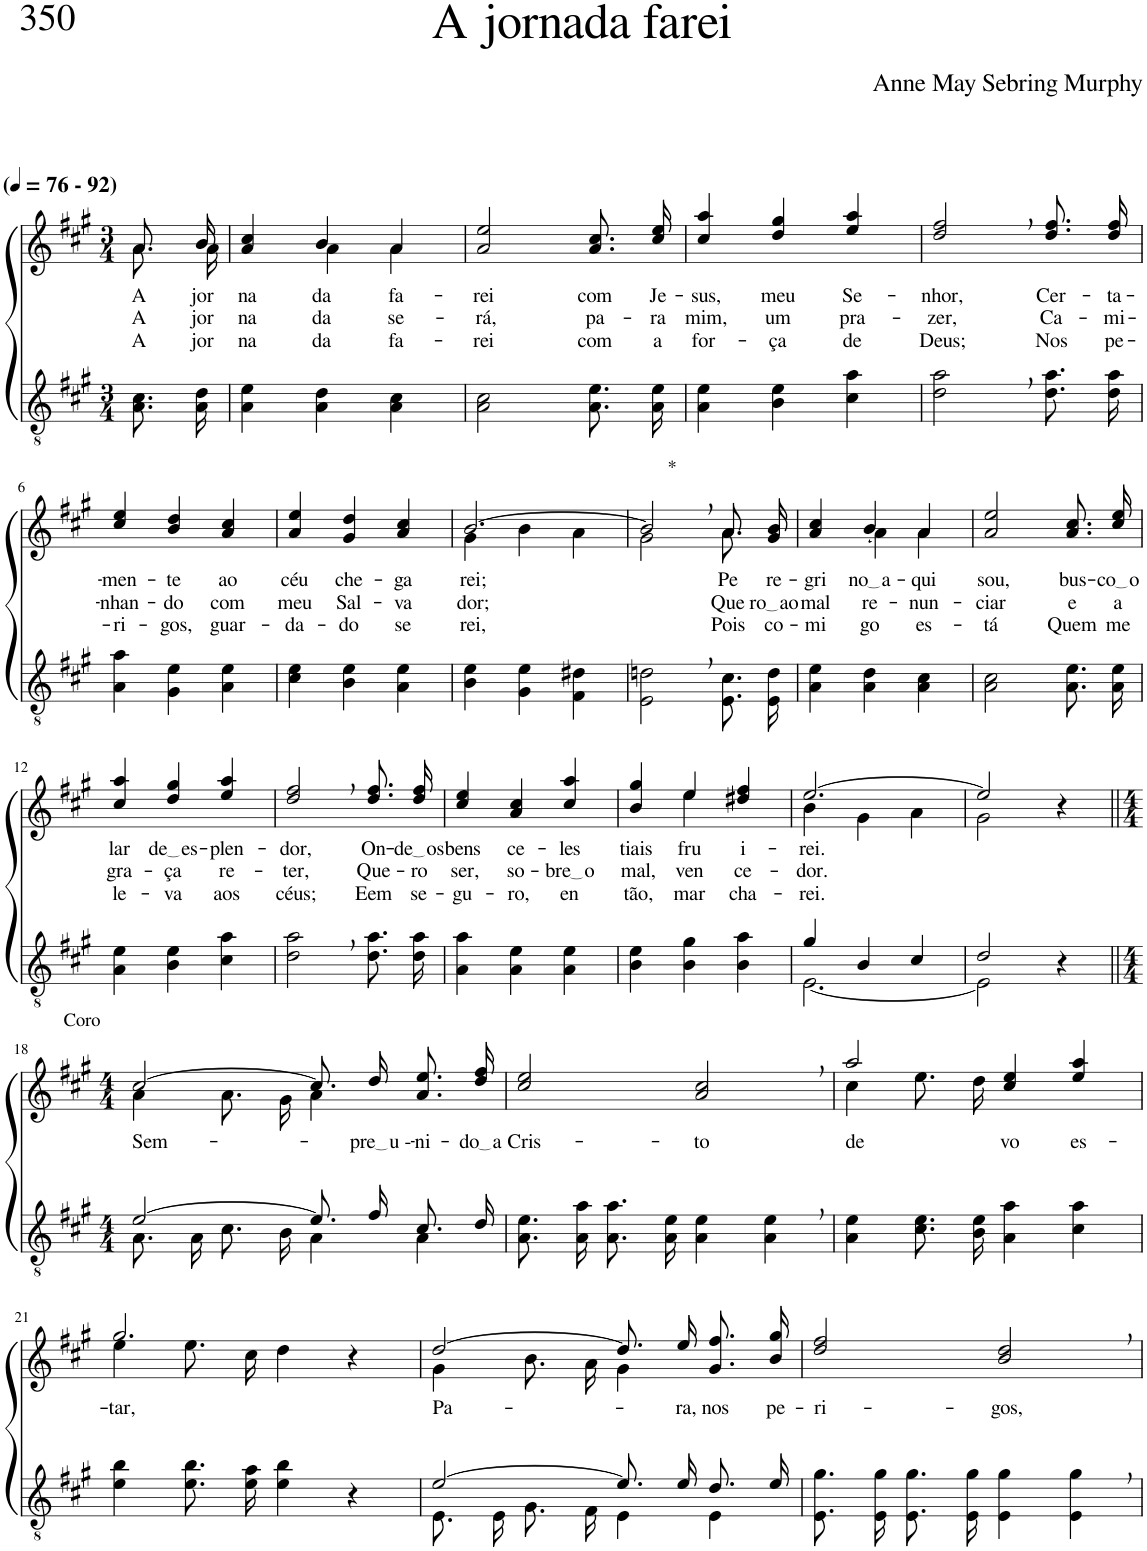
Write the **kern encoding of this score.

**kern	**kern	**text	**text	**text
*part2	*part1	*part1	*part1	*part1
*staff2	*staff1	*staff1	*staff1	*staff1
*I"Parte III e IV	*I"Parte I e II	*	*	*
*clefGv2	*clefG2	*	*	*
*Trd4c7	*Trd4c7	*	*	*
*k[f#c#g#]	*k[f#c#g#]	*	*	*
*M3/4	*M3/4	*	*	*
*MM76	*MM76	*	*	*
=1	=1	=1	=1	=1
*	*^	*	*	*
!	!LO:TX:a:B:t=(	!	!	!	!
!	!LO:TX:a:B:t=- 92)	!	!	!	!
!	!	!	!LO:LY:b	!LO:LY:b	!LO:LY:b
8.A\ 8.c#\L	8.a/L	8.a\L	A	A	A
!	!	!	!LO:LY:b	!LO:LY:b	!LO:LY:b
16A\ 16d\Jk	16b/Jk	16a\Jk	jor-	jor-	jor-
=2	=2	=2	=2	=2	=2
!	!	!	!LO:LY:b	!LO:LY:b	!LO:LY:b
4A\ 4e\	4a/ 4cc#/	4ryy	-na-	-na-	-na-
!	!	!	!LO:LY:b	!LO:LY:b	!LO:LY:b
4A\ 4d\	4b/	4a\	-da	-da	-da
!	!	!	!LO:LY:b	!LO:LY:b	!LO:LY:b
4A\ 4c#\	4a/	4a\	fa-	se-	fa-
=3	=3	=3	=3	=3	=3
!	!	!	!LO:LY:b	!LO:LY:b	!LO:LY:b
*	*v	*v	*	*	*
2A\ 2c#\	2a/ 2ee/	-rei	-rá,	rei
!	!	!LO:LY:b	!LO:LY:b	!LO:LY:b
8.A\ 8.e\L	8.a\ 8.cc#\L	com	pa-	com
!	!	!LO:LY:b	!LO:LY:b	!LO:LY:b
16A\ 16e\Jk	16cc#\ 16ee\Jk	Je-	-ra	a
=4	=4	=4	=4	=4
!	!	!LO:LY:b	!LO:LY:b	!LO:LY:b
4A\ 4e\	4cc#/ 4aa/	-sus,	mim,	for-
!	!	!LO:LY:b	!LO:LY:b	!LO:LY:b
4B\ 4e\	4dd/ 4gg#/	meu	um	-ça
!	!	!LO:LY:b	!LO:LY:b	!LO:LY:b
4c#\ 4a\	4ee/ 4aa/	Se-	pra-	de
=5	=5	=5	=5	=5
!	!	!LO:LY:b	!LO:LY:b	!LO:LY:b
2d\, 2a\,	2dd/, 2ff#/,	-nhor,	-zer,	Deus;
!	!	!LO:LY:b	!LO:LY:b	!LO:LY:b
8.d\ 8.a\L	8.dd\ 8.ff#\L	Cer-	Ca-	Nos
!	!	!LO:LY:b	!LO:LY:b	!LO:LY:b
16d\ 16a\Jk	16dd\ 16ff#\Jk	-ta-	-mi-	pe-
!!LO:LB:g=z
=6	=6	=6	=6	=6
!	!	!LO:LY:b	!LO:LY:b	!LO:LY:b
4A\ 4a\	4cc#/ 4ee/	-men-	-nhan-	-ri-
!	!	!LO:LY:b	!LO:LY:b	!LO:LY:b
4G#\ 4e\	4b/ 4dd/	-te	-do	-gos,
!	!	!LO:LY:b	!LO:LY:b	!LO:LY:b
4A\ 4e\	4a/ 4cc#/	ao	com	guar-
=7	=7	=7	=7	=7
!	!	!LO:LY:b	!LO:LY:b	!LO:LY:b
4c#\ 4e\	4a/ 4ee/	céu	meu	-da-
!	!	!LO:LY:b	!LO:LY:b	!LO:LY:b
4B\ 4e\	4g#/ 4dd/	che-	Sal-	-do
!	!	!LO:LY:b	!LO:LY:b	!LO:LY:b
4A\ 4e\	4a/ 4cc#/	-ga-	-va-	se-
=8	=8	=8	=8	=8
*	*^	*	*	*
!	!	!	!LO:LY:b	!LO:LY:b	!LO:LY:b
4B\ 4e\	[2.b/	4g#\	-rei;	-dor;	-rei,
4G#\ 4e\	.	4b\	.	.	.
4F#\ 4d#X\	.	4a\	.	.	.
=9	=9	=9	=9	=9	=9
!	!LO:TX:a:t=*	!	!	!	!
2E\, 2dn\,	2b,/]	2g#\	.	.	.
!	!	!	!LO:LY:b	!LO:LY:b	!LO:LY:b
8.E/ 8.c#/L	8.a/L	8.a\	Pe-	Que-	Pois
!	!	!	!LO:LY:b	!LO:LY:b	!LO:LY:b
16E/ 16d/Jk	16g#/ 16b/Jk	16ryy	-re-	ro ao	co-
=10	=10	=10	=10	=10	=10
!	!	!	!LO:LY:b	!LO:LY:b	!LO:LY:b
4A\ 4e\	4a/ 4cc#/	4ryy	-gri-	mal	-mi-
!	!	!	!LO:LY:b	!LO:LY:b	!LO:LY:b
4A\ 4d\	4b/	4a\	no a	re-	-go
!	!	!	!LO:LY:b	!LO:LY:b	!LO:LY:b
4A\ 4c#\	4a/	4a\	-qui	-nun-	es-
=11	=11	=11	=11	=11	=11
!	!	!	!LO:LY:b	!LO:LY:b	!LO:LY:b
*	*v	*v	*	*	*
2A\ 2c#\	2a/ 2ee/	sou,	-ciar	-tá
!	!	!LO:LY:b	!LO:LY:b	!LO:LY:b
8.A\ 8.e\L	8.a\ 8.cc#\L	bus-	e	Quem
!	!	!LO:LY:b	!LO:LY:b	!LO:LY:b
16A\ 16e\Jk	16cc#\ 16ee\Jk	co o	a	me
!!LO:LB:g=z
=12	=12	=12	=12	=12
!	!	!LO:LY:b	!LO:LY:b	!LO:LY:b
4A\ 4e\	4cc#/ 4aa/	lar	gra-	le-
!	!	!LO:LY:b	!LO:LY:b	!LO:LY:b
4B\ 4e\	4dd/ 4gg#/	de es	-ça	-va
!	!	!LO:LY:b	!LO:LY:b	!LO:LY:b
4c#\ 4a\	4ee/ 4aa/	-plen-	re-	aos
=13	=13	=13	=13	=13
!	!	!LO:LY:b	!LO:LY:b	!LO:LY:b
2d\, 2a\,	2dd/, 2ff#/,	-dor,	-ter,	céus;
!	!	!LO:LY:b	!LO:LY:b	!LO:LY:b
8.d\ 8.a\L	8.dd\ 8.ff#\L	On-	Que-	Eem
!	!	!LO:LY:b	!LO:LY:b	!LO:LY:b
16d\ 16a\Jk	16dd\ 16ff#\Jk	de os	-ro	se-
=14	=14	=14	=14	=14
!	!	!LO:LY:b	!LO:LY:b	!LO:LY:b
4A\ 4a\	4cc#/ 4ee/	bens	ser,	-gu-
!	!	!LO:LY:b	!LO:LY:b	!LO:LY:b
4A\ 4e\	4a/ 4cc#/	ce-	so-	-ro,
!	!	!LO:LY:b	!LO:LY:b	!LO:LY:b
4A\ 4e\	4cc#/ 4aa/	-les-	bre o	en-
=15	=15	=15	=15	=15
*	*^	*	*	*
!	!	!	!LO:LY:b	!LO:LY:b	!LO:LY:b
4B\ 4e\	4ryy	4b/ 4gg#/	-tiais	mal,	-tão,
!	!	!	!LO:LY:b	!LO:LY:b	!LO:LY:b
4B\ 4g#\	4ee\	4ee/	fru-	ven-	mar-
!	!	!	!LO:LY:b	!LO:LY:b	!LO:LY:b
4B\ 4a\	4ryy	4dd#X/ 4ff#/	-i-	-ce-	-cha-
=16	=16	=16	=16	=16	=16
*^	*	*	*	*	*
!	!	!	!	!LO:LY:b	!LO:LY:b	!LO:LY:b
4g#/	[2.E\	[2.ee/	4b\	-rei.	-dor.	-rei.
4B/	.	.	4g#\	.	.	.
4c#/	.	.	4a\	.	.	.
=17	=17	=17	=17	=17	=17	=17
2d/	2E\]	2ee/]	2g#\	.	.	.
4r	4ryy	4r	4ryy	.	.	.
!!LO:LB:g=z	!!
=18||	=18||	=18||	=18||	=18||	=18||	=18||
*M4/4	*	*M4/4	*	*	*	*
!	!	!LO:TX:a:t=Coro	!	!	!	!
!	!	!	!	!LO:LY:b	!	!
[2e/	8.A\L	[2cc#/	4a\	Sem-	.	.
.	16A\Jk	.	.	.	.	.
.	8.c#\L	.	8.a\L	.	.	.
.	16B\Jk	.	16g#\Jk	.	.	.
8.e/L]	4A\	8.cc#/L]	4a\	.	.	.
!	!	!	!	!LO:LY:b	!	!
16f#/Jk	.	16dd/Jk	.	pre u -	.	.
!	!	!	!	!LO:LY:b	!	!
8.c#/L	4A\	8.a\ 8.ee\L	4ryy	-ni-	.	.
!	!	!	!	!LO:LY:b	!	!
16d/Jk	.	16dd\ 16ff#\Jk	.	do a	.	.
*v	*v	*	*	*	*	*
*	*v	*v	*	*	*
=19	=19	=19	=19	=19
!	!	!LO:LY:b	!	!
8.A\ 8.e\L	2cc#/ 2ee/	Cris-	.	.
16A\ 16a\Jk	.	.	.	.
8.A\ 8.a\L	.	.	.	.
16A\ 16e\Jk	.	.	.	.
!	!	!LO:LY:b	!	!
4A\ 4e\	2a/, 2cc#/,	-to	.	.
4A\, 4e\,	.	.	.	.
=20	=20	=20	=20	=20
*	*^	*	*	*
!	!	!	!LO:LY:b	!	!
4A\ 4e\	2aa/	4cc#\	de-	.	.
8.c#\ 8.e\L	.	8.ee\L	.	.	.
16B\ 16e\Jk	.	16dd\Jk	.	.	.
!	!	!	!LO:LY:b	!	!
4A\ 4a\	4cc#/ 4ee/	2ryy	-vo	.	.
!	!	!	!LO:LY:b	!	!
4c#\ 4a\	4ee/ 4aa/	.	es-	.	.
!!LO:LB:g=z	!!
=21	=21	=21	=21	=21	=21
!	!	!	!LO:LY:b	!	!
4e\ 4b\	2.gg#/	4ee\	tar,	.	.
8.e\ 8.b\L	.	8.ee\L	.	.	.
16e\ 16a\Jk	.	16cc#\Jk	.	.	.
4e\ 4b\	.	4dd\	.	.	.
4r	4r	4ryy	.	.	.
=22	=22	=22	=22	=22	=22
*^	*	*	*	*	*
!	!	!	!	!LO:LY:b	!	!
[2e/	8.E\L	[2dd/	4g#\	Pa-	.	.
.	16E\Jk	.	.	.	.	.
.	8.G#\L	.	8.b\L	.	.	.
.	16F#\Jk	.	16a\Jk	.	.	.
8.e/L]	4E\	8.dd/L]	4g#\	.	.	.
!	!	!	!	!LO:LY:b	!	!
16e/Jk	.	16ee/Jk	.	ra,	.	.
!	!	!	!	!LO:LY:b	!	!
8.d/L	4E\	8.g#\ 8.ff#\L	4ryy	nos	.	.
!	!	!	!	!LO:LY:b	!	!
16e/Jk	.	16b\ 16gg#\Jk	.	pe-	.	.
*v	*v	*	*	*	*	*
*	*v	*v	*	*	*
=23	=23	=23	=23	=23
!	!	!LO:LY:b	!	!
8.E\ 8.g#\L	2dd/ 2ff#/	-ri-	.	.
16E\ 16g#\Jk	.	.	.	.
8.E\ 8.g#\L	.	.	.	.
16E\ 16g#\Jk	.	.	.	.
!	!	!LO:LY:b	!	!
4E\ 4g#\	2b/, 2dd/,	-gos,	.	.
4E\, 4g#\,	.	.	.	.
=	=	=	=	=
*-	*-	*-	*-	*-
